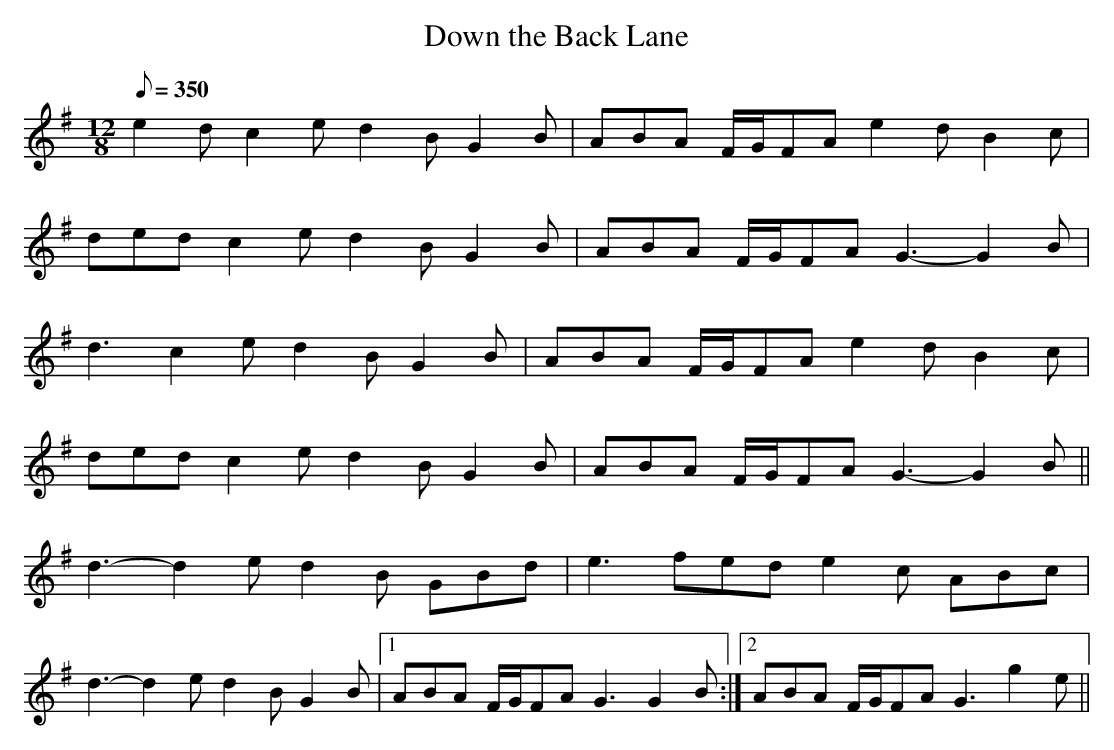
X:1
T: Down the Back Lane
L: 1/8
M: 12/8
Q: 350
K: G
e2d c2e d2B G2B|ABA F/G/FA e2d B2c|
ded c2e d2B G2B|ABA F/G/FA G3-G2B|
d3 c2e d2B G2B|ABA F/G/FA e2d B2c|
ded c2e d2B G2B|ABA F/G/FA G3-G2B||
d3-d2e d2B GBd|e3 fed e2c ABc|
d3-d2e d2B G2B|1 ABA F/G/FA G3 G2B :|2\
ABA F/G/FA G3 g2e||
